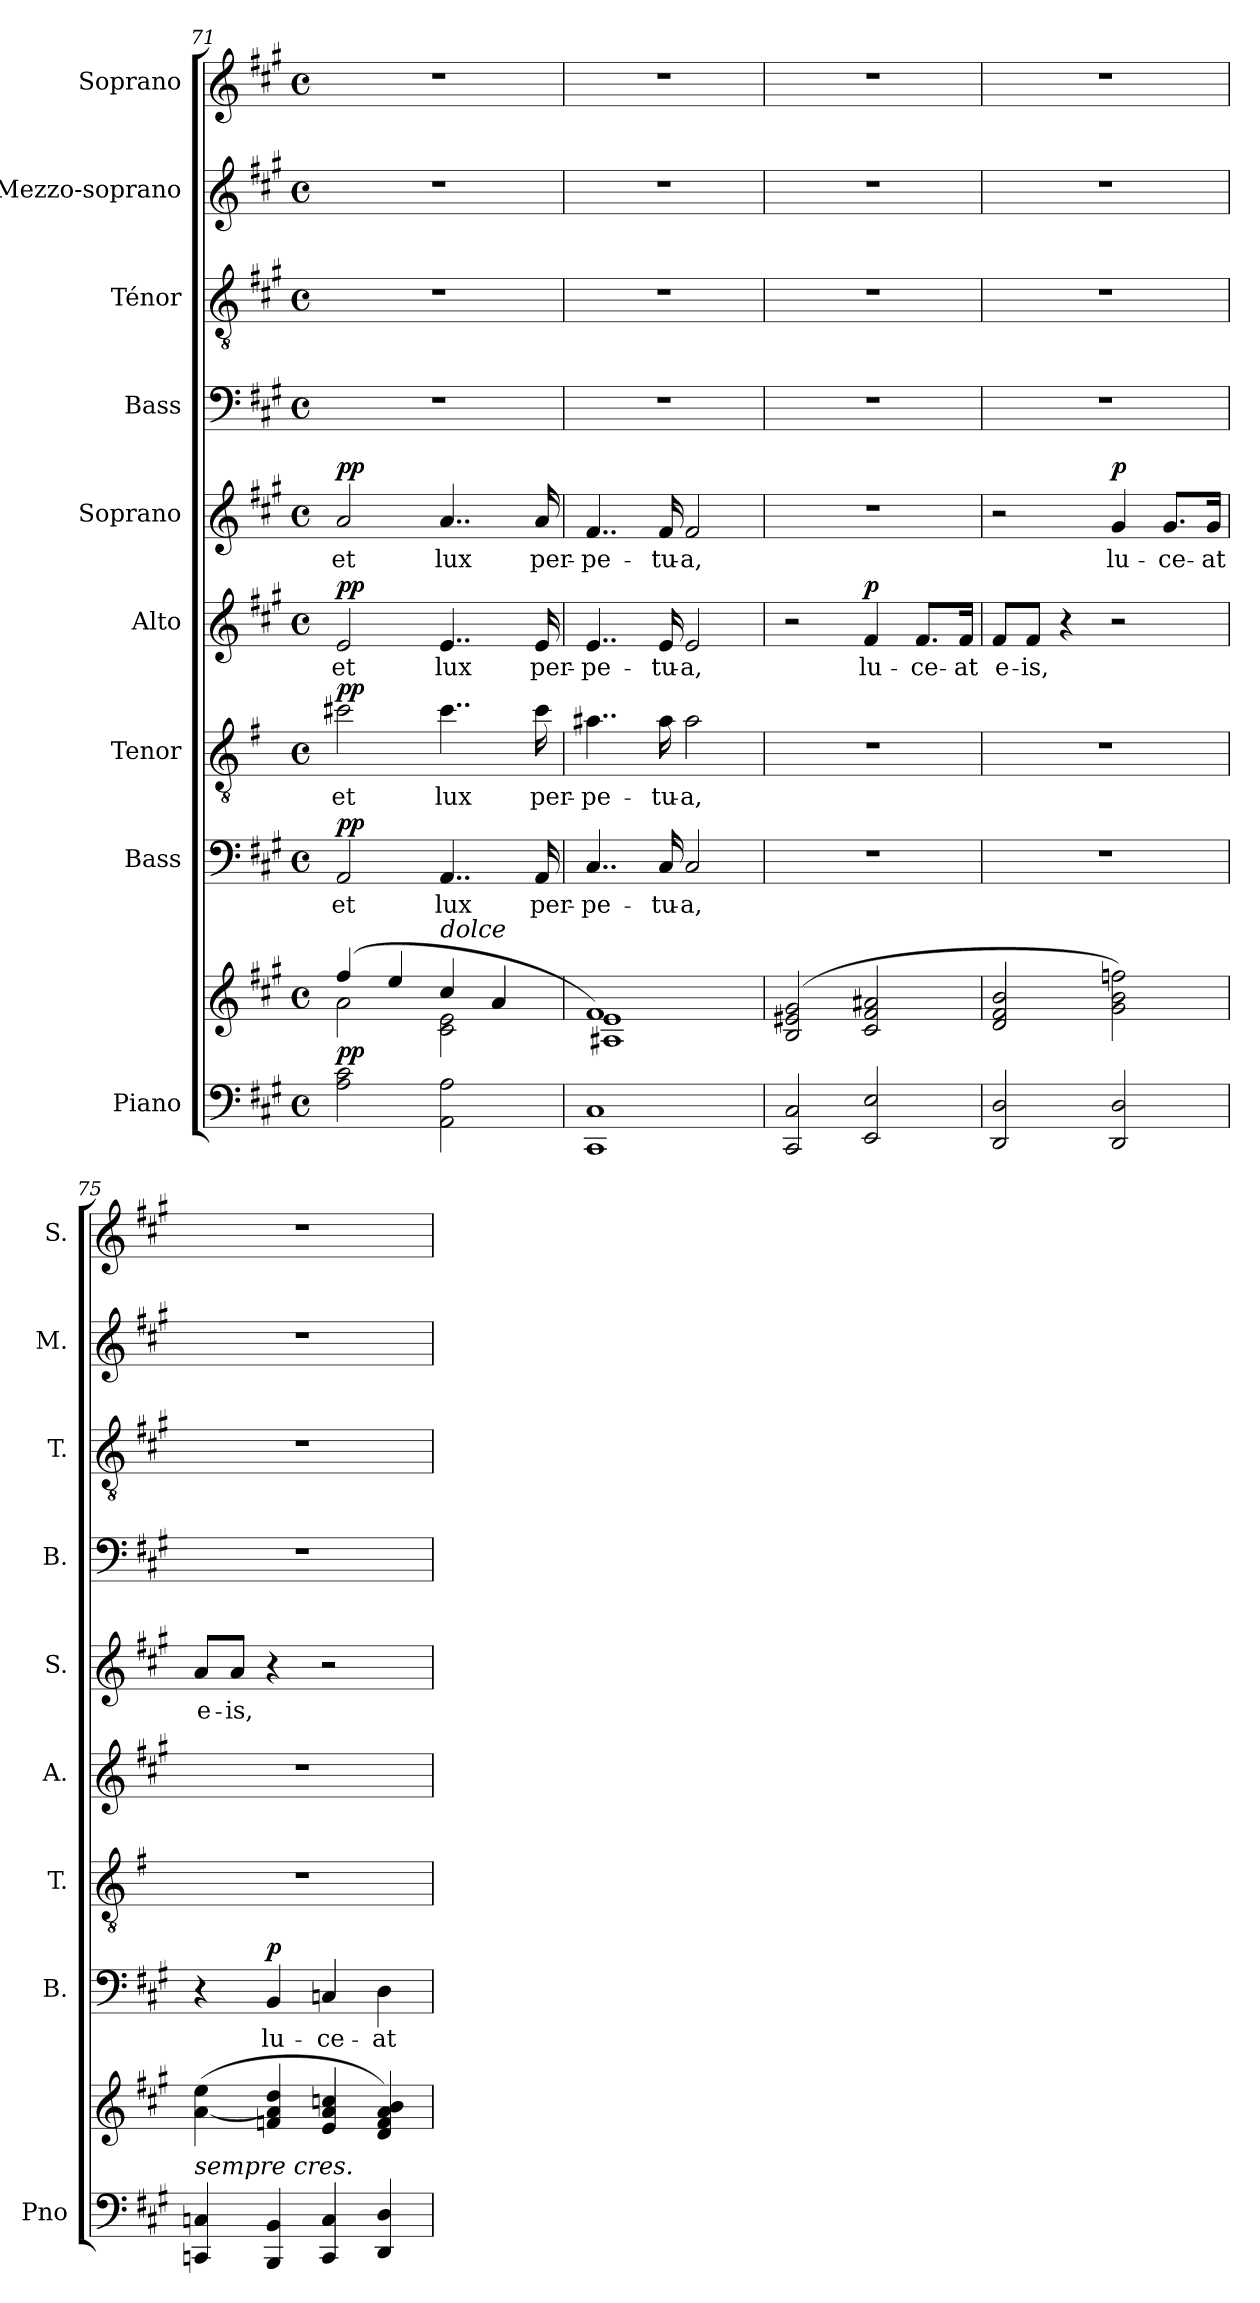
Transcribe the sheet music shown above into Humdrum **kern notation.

**kern	**kern	**dynam	**kern	**text	**dynam	**kern	**text	**dynam	**kern	**text	**dynam	**kern	**text	**dynam	**kern	**kern	**kern	**kern
*part9	*part9	*part9	*part8	*part8	*part8	*part7	*part7	*part7	*part6	*part6	*part6	*part5	*part5	*part5	*part4	*part3	*part2	*part1
*staff10	*staff9	*staff9/10	*staff8	*staff8	*staff8	*staff7	*staff7	*staff7	*staff6	*staff6	*staff6	*staff5	*staff5	*staff5	*staff4	*staff3	*staff2	*staff1
*I"Piano	*	*	*I"Bass	*	*	*I"Tenor	*	*	*I"Alto	*	*	*I"Soprano	*	*	*I"Bass	*I"Ténor	*I"Mezzo-soprano	*I"Soprano
*I'Pno	*	*	*I'B.	*	*	*I'T.	*	*	*I'A.	*	*	*I'S.	*	*	*I'B.	*I'T.	*I'M.	*I'S.
!!LO:PB:g=z
*clefF4	*clefG2	*	*clefF4	*	*	*clefGv2	*	*	*clefG2	*	*	*clefG2	*	*	*clefF4	*clefGv2	*clefG2	*clefG2
*	*	*	*	*	*	*ITrd8c14	*	*	*	*	*	*	*	*	*	*	*	*
*k[f#c#g#]	*k[f#c#g#]	*	*k[f#c#g#]	*	*	*k[f#]	*	*	*k[f#c#g#]	*	*	*k[f#c#g#]	*	*	*k[f#c#g#]	*k[f#c#g#]	*k[f#c#g#]	*k[f#c#g#]
*M4/4	*M4/4	*	*M4/4	*	*	*M4/4	*	*	*M4/4	*	*	*M4/4	*	*	*M4/4	*M4/4	*M4/4	*M4/4
*met(c)	*met(c)	*	*met(c)	*	*	*met(c)	*	*	*met(c)	*	*	*met(c)	*	*	*met(c)	*met(c)	*met(c)	*met(c)
=71	=71	=71	=71	=71	=71	=71	=71	=71	=71	=71	=71	=71	=71	=71	=71	=71	=71	=71
*	*^	*	*	*	*	*	*	*	*	*	*	*	*	*	*	*	*	*
!	!	!	!LO:DY:a=2	!	!LO:LY:b	!LO:DY:a	!	!LO:LY:b	!LO:DY:a	!	!LO:LY:b	!LO:DY:a	!	!LO:LY:b	!LO:DY:a	!	!	!	!
2A\ 2c#\	(4ff#/	2a\	pp	2AA/	et	pp	2c#Xi\	et	pp	2e/	et	pp	2a/	et	pp	1r	1r	1r	1r
.	4ee/	.	.	.	.	.	.	.	.	.	.	.	.	.	.	.	.	.	.
!	!LO:TX:a:i:t=dolce	!	!	!	!	!	!	!	!	!	!	!	!	!	!	!	!	!	!
!	!	!	!	!	!LO:LY:b	!	!	!LO:LY:b	!	!	!LO:LY:b	!	!	!LO:LY:b	!	!	!	!	!
2AA\ 2A\	4cc#/	2c#\ 2e\	.	4..AA/	lux	.	4..c#i\	lux	.	4..e/	lux	.	4..a/	lux	.	.	.	.	.
.	4a/	.	.	.	.	.	.	.	.	.	.	.	.	.	.	.	.	.	.
!	!	!	!	!	!LO:LY:b	!	!	!LO:LY:b	!	!	!LO:LY:b	!	!	!LO:LY:b	!	!	!	!	!
.	.	.	.	16AA/	per-	.	16c#i\	per-	.	16e/	per-	.	16a/	per-	.	.	.	.	.
=72	=72	=72	=72	=72	=72	=72	=72	=72	=72	=72	=72	=72	=72	=72	=72	=72	=72	=72	=72
!	!	!	!	!	!LO:LY:b	!	!	!LO:LY:b	!	!	!LO:LY:b	!	!	!LO:LY:b	!	!	!	!	!
1CC# 1C#	1f#)	1A#X 1e	.	4..C#/	-pe-	.	4..A#Xi\	-pe-	.	4..e/	-pe-	.	4..f#/	-pe-	.	1r	1r	1r	1r
!	!	!	!	!	!LO:LY:b	!	!	!LO:LY:b	!	!	!LO:LY:b	!	!	!LO:LY:b	!	!	!	!	!
.	.	.	.	16C#/	-tu-	.	16A#i\	-tu-	.	16e/	-tu-	.	16f#/	-tu-	.	.	.	.	.
!	!	!	!	!	!LO:LY:b	!	!	!LO:LY:b	!	!	!LO:LY:b	!	!	!LO:LY:b	!	!	!	!	!
.	.	.	.	2C#/	-a,	.	2A#i\	-a,	.	2e/	-a,	.	2f#/	-a,	.	.	.	.	.
*	*v	*v	*	*	*	*	*	*	*	*	*	*	*	*	*	*	*	*	*
=73	=73	=73	=73	=73	=73	=73	=73	=73	=73	=73	=73	=73	=73	=73	=73	=73	=73	=73
2CC#/ 2C#/	(2B/ 2e#X/ 2g#/	.	1r	.	.	1r	.	.	2r	.	.	1r	.	.	1r	1r	1r	1r
!	!	!	!	!	!	!	!	!	!	!LO:LY:b	!LO:DY:a	!	!	!	!	!	!	!
2EE/ 2E/	2c#/ 2f#/ 2a#X/	.	.	.	.	.	.	.	4f#/	lu-	p	.	.	.	.	.	.	.
!	!	!	!	!	!	!	!	!	!	!LO:LY:b	!	!	!	!	!	!	!	!
.	.	.	.	.	.	.	.	.	8.f#/L	-ce-	.	.	.	.	.	.	.	.
!	!	!	!	!	!	!	!	!	!	!LO:LY:b	!	!	!	!	!	!	!	!
.	.	.	.	.	.	.	.	.	16f#/Jk	-at	.	.	.	.	.	.	.	.
=74	=74	=74	=74	=74	=74	=74	=74	=74	=74	=74	=74	=74	=74	=74	=74	=74	=74	=74
!	!	!	!	!	!	!	!	!	!	!LO:LY:b	!	!	!	!	!	!	!	!
2DD/ 2D/	2d/ 2f#/ 2b/	.	1r	.	.	1r	.	.	8f#/L	e-	.	2r	.	.	1r	1r	1r	1r
!	!	!	!	!	!	!	!	!	!	!LO:LY:b	!	!	!	!	!	!	!	!
.	.	.	.	.	.	.	.	.	8f#/J	-is,	.	.	.	.	.	.	.	.
.	.	.	.	.	.	.	.	.	4r	.	.	.	.	.	.	.	.	.
!	!	!	!	!	!	!	!	!	!	!	!	!	!LO:LY:b	!LO:DY:a	!	!	!	!
2DD/ 2D/	2g#\ 2b\ 2ffn\)	.	.	.	.	.	.	.	2r	.	.	4g#/	lu-	p	.	.	.	.
!	!	!	!	!	!	!	!	!	!	!	!	!	!LO:LY:b	!	!	!	!	!
.	.	.	.	.	.	.	.	.	.	.	.	8.g#/L	-ce-	.	.	.	.	.
!	!	!	!	!	!	!	!	!	!	!	!	!	!LO:LY:b	!	!	!	!	!
.	.	.	.	.	.	.	.	.	.	.	.	16g#/Jk	-at	.	.	.	.	.
=75	=75	=75	=75	=75	=75	=75	=75	=75	=75	=75	=75	=75	=75	=75	=75	=75	=75	=75
!LO:TX:a:i:t=sempre cres.	!	!	!	!	!	!	!	!	!	!	!	!	!	!	!	!	!	!
!	!	!	!	!	!	!	!	!	!	!	!	!	!LO:LY:b	!	!	!	!	!
4CCn/ 4Cn/	([4a\ 4ee\	.	4r	.	.	1r	.	.	1r	.	.	8a/L	e-	.	1r	1r	1r	1r
!	!	!	!	!	!	!	!	!	!	!	!	!	!LO:LY:b	!	!	!	!	!
.	.	.	.	.	.	.	.	.	.	.	.	8a/J	-is,	.	.	.	.	.
!	!	!	!	!LO:LY:b	!LO:DY:a	!	!	!	!	!	!	!	!	!	!	!	!	!
4BBB/ 4BB/	4fn/ 4a/] 4dd/	.	4BB/	lu-	p	.	.	.	.	.	.	4r	.	.	.	.	.	.
!	!	!	!	!LO:LY:b	!	!	!	!	!	!	!	!	!	!	!	!	!	!
4CC/ 4C/	4e/ 4a/ 4ccn/	.	4Cn/	-ce-	.	.	.	.	.	.	.	2r	.	.	.	.	.	.
!	!	!	!	!LO:LY:b	!	!	!	!	!	!	!	!	!	!	!	!	!	!
4DD/ 4D/	4d/ 4f/ 4a/ 4b/)	.	4D\	-at	.	.	.	.	.	.	.	.	.	.	.	.	.	.
=	=	=	=	=	=	=	=	=	=	=	=	=	=	=	=	=	=	=
*-	*-	*-	*-	*-	*-	*-	*-	*-	*-	*-	*-	*-	*-	*-	*-	*-	*-	*-
